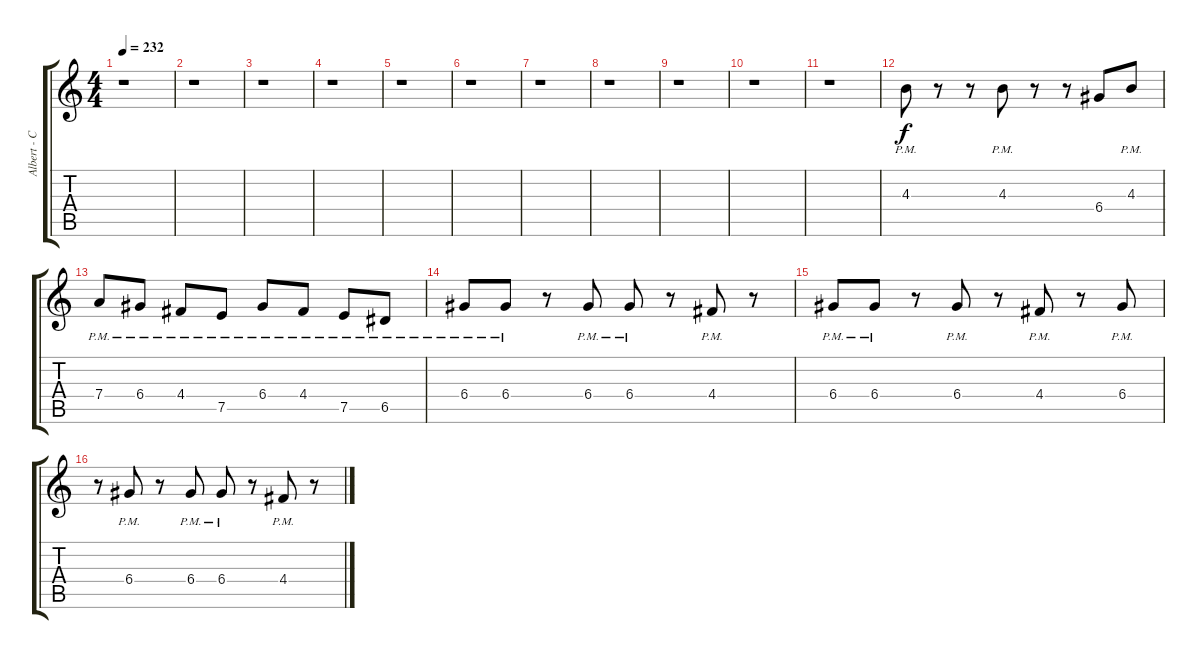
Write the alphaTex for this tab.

\track ("Albert - Clean" "Albert - C") {instrument electricguitarjazz}
\staff {score tabs}
\tuning (E4 B3 G3 D3 A2 E2) {hide}
\ts (4 4)
\tempo 232
\clef g2
\ks c
r.1{dy f} |
r.1 |
r.1 |
r.1 |
r.1 |
r.1 |
r.1 |
r.1 |
r.1 |
r.1 |
r.1 |
4.3{pm}.8 r.8 r.8 4.3{pm}.8 r.8 r.8 6.4.8 4.3{pm}.8 |
7.4{pm}.8 6.4{pm}.8 4.4{pm}.8 7.5{pm}.8 6.4{pm}.8 4.4{pm}.8 7.5{pm}.8 6.5{pm}.8 |
6.4{pm}.8 6.4{pm}.8 r.8 6.4{pm}.8 6.4{pm}.8 r.8 4.4{pm}.8 r.8 |
6.4{pm}.8 6.4{pm}.8 r.8 6.4{pm}.8 r.8 4.4{pm}.8 r.8 6.4{pm}.8 |
r.8 6.4{pm}.8 r.8 6.4{pm}.8 6.4{pm}.8 r.8 4.4{pm}.8 r.8
